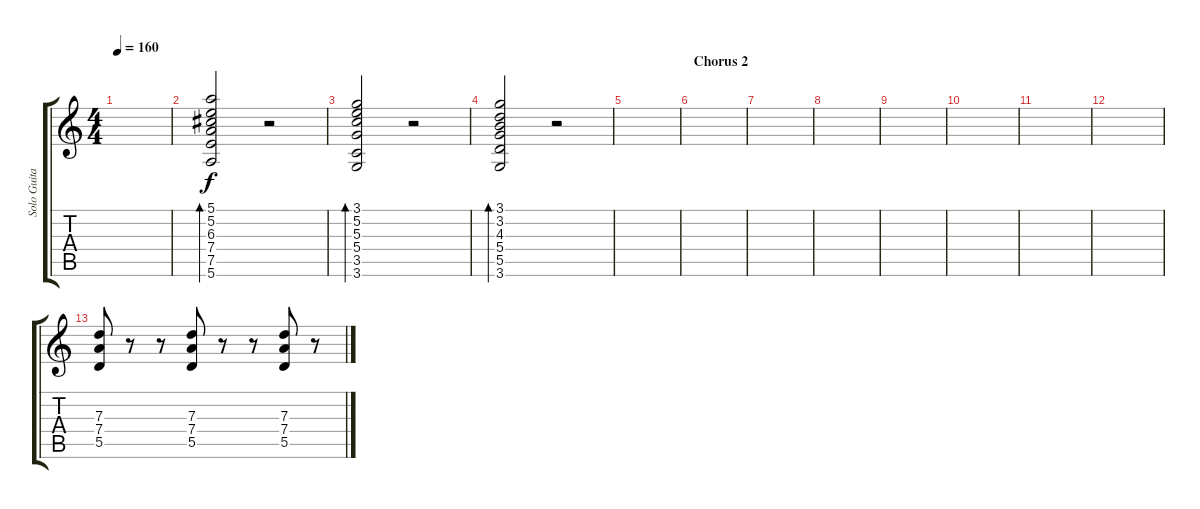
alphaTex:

\track ("Solo Guitar" "Solo Guita") {instrument electricguitarclean}
\staff {score tabs}
\tuning (E4 B3 G3 D3 A2 E2) {hide}
\ts (4 4)
\tempo 160
\clef g2
\ks c
|
(5.1 5.2 6.3 7.4 7.5 5.6).2{bd 60} r.2 |
(3.1 5.2 5.3 5.4 3.5 3.6).2{bd 60} r.2 |
(3.1 3.2 4.3 5.4 5.5 3.6).2{bd 60} r.2 |
|
\section ("" "Chorus 2")
|
|
|
|
|
|
|
(7.3 7.4 5.5).8{volume 16 instrument distortionguitar} r.8 r.8 (7.3 7.4 5.5).8 r.8 r.8 (7.3 7.4 5.5).8 r.8
